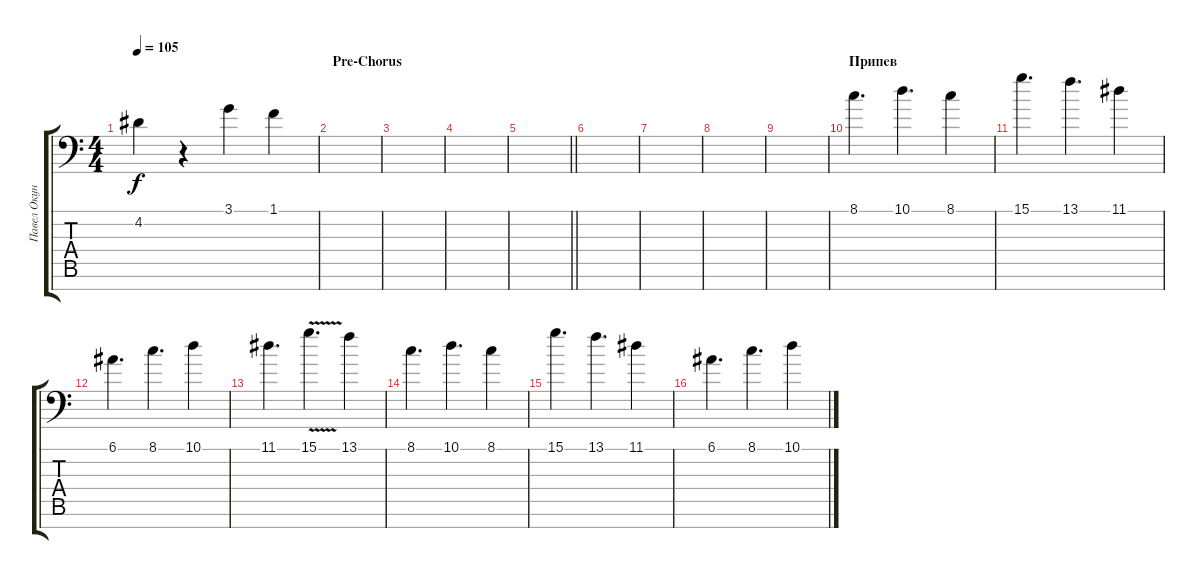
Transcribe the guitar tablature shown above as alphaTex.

\track ("Павел Окунев" "Павел Окун") {instrument violin}
\staff {score tabs}
\tuning (E4 B3 G3 D3 A2 E2 C-1) {hide}
\ts (4 4)
\tempo 105
\clef f4
\ks c
4.2.4{dy f} r.4 3.1.4 1.1.4 |
\section ("" "Pre-Chorus")
|
|
|
\barLineRight lightlight
|
|
|
|
|
\section ("" "Припев")
8.1.4{d} 10.1.4{d} 8.1.4 |
15.1.4{d} 13.1.4{d} 11.1.4 |
6.1.4{d} 8.1.4{d} 10.1.4 |
11.1.4{d} 15.1{v}.4{d} 13.1.4 |
8.1.4{d} 10.1.4{d} 8.1.4 |
15.1.4{d} 13.1.4{d} 11.1.4 |
6.1.4{d} 8.1.4{d} 10.1.4
